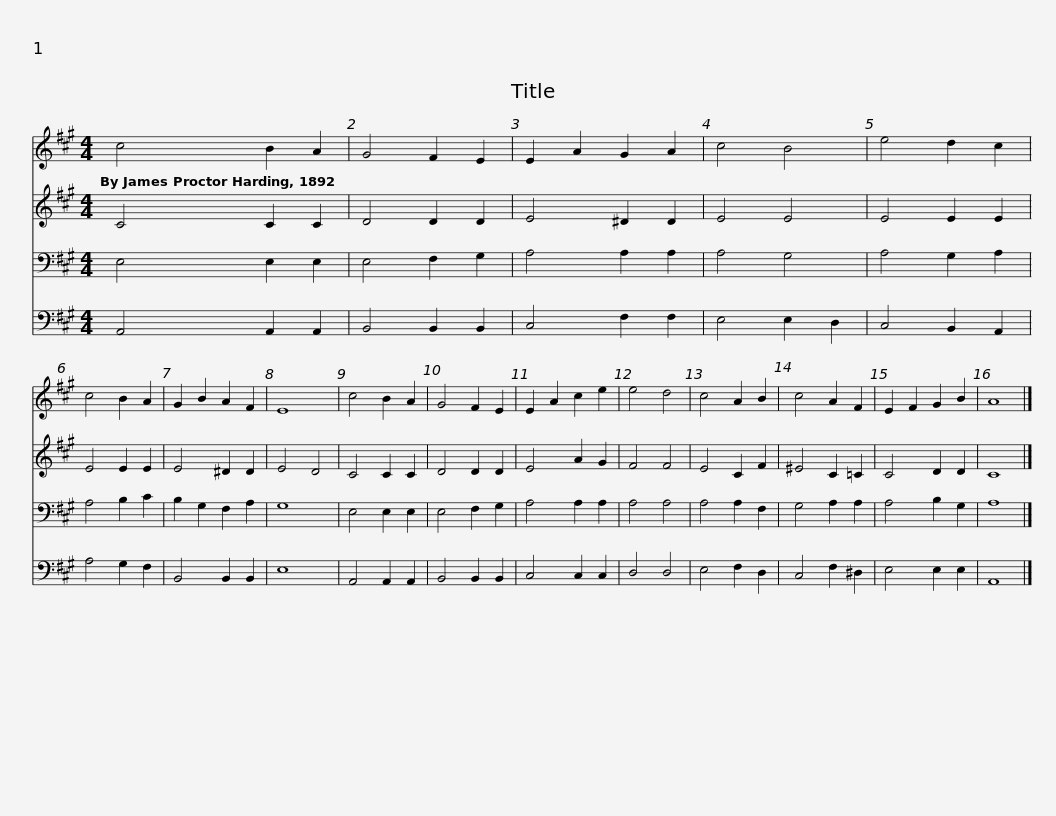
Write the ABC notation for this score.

X:1
%%score 1 2 3 4
L:1/8
M:4/4
I:linebreak $
K:A
V:1 treble
V:2 treble
V:3 bass
V:4 bass
V:1
 c4 B2 A2 | G4 F2 E2 | E2 A2 G2 A2 | c4 B4 | e4 d2 c2 | %5
 c4 B2 A2 |$ G2 B2 A2 F2 | E8 | c4 B2 A2 | G4 F2 E2 | %10
 E2 A2 c2 e2 | e4 d4 | c4 A2 B2 | c4 A2 F2 | E2 F2 G2 B2 | %15
 A8 |] %16
V:2
 C4 C2 C2 | D4 D2 D2 | E4 ^D2 D2 | E4 E4 | E4 E2 E2 | %5
 E4 E2 E2 |$ E4 ^D2 D2 | E4 D4 | C4 C2 C2 | D4 D2 D2 | %10
 E4 A2 G2 | F4 F4 | E4 C2 F2 | ^E4 C2 =C2 | C4 D2 D2 | %15
 C8 |] %16
V:3
 E,4 E,2 E,2 | E,4 F,2 G,2 | A,4 A,2 A,2 | A,4 G,4 | A,4 G,2 A,2 | %5
 A,4 B,2 C2 |$ B,2 G,2 F,2 A,2 | G,8 | E,4 E,2 E,2 | E,4 F,2 G,2 | %10
 A,4 A,2 A,2 | A,4 A,4 | A,4 A,2 F,2 | G,4 A,2 A,2 | A,4 B,2 G,2 | %15
 A,8 |] %16
V:4
 A,,4 A,,2 A,,2 | B,,4 B,,2 B,,2 | C,4 F,2 F,2 | E,4 E,2 D,2 | C,4 B,,2 A,,2 | %5
 A,4 G,2 F,2 |$ B,,4 B,,2 B,,2 | E,8 | A,,4 A,,2 A,,2 | B,,4 B,,2 B,,2 | %10
 C,4 C,2 C,2 | D,4 D,4 | E,4 F,2 D,2 | C,4 F,2 ^D,2 | E,4 E,2 E,2 | %15
 A,,8 |] %16
